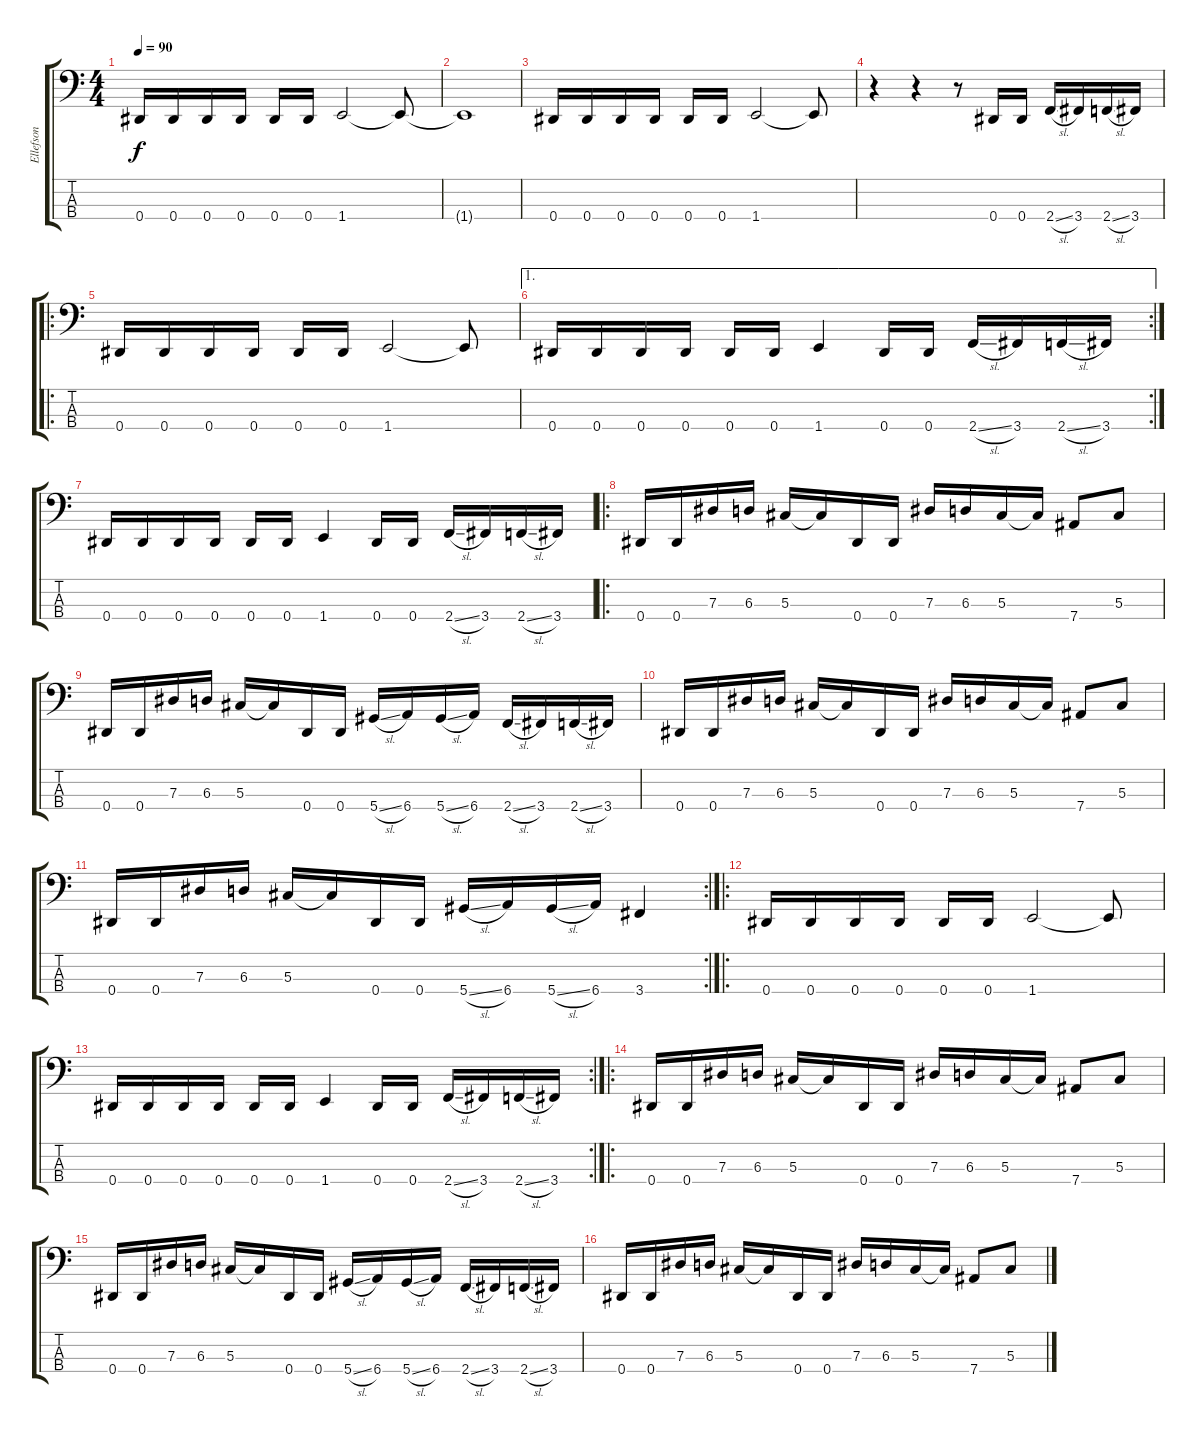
\track ("Ellefson" "Ellefson") {instrument electricbasspick}
\staff {score tabs}
\tuning (Gb2 Db2 Ab1 Eb1) {hide}
\ts (4 4)
\tempo 90
\clef f4
\ks c
0.4.16{dy f instrument electricbasspick} 0.4.16 0.4.16 0.4.16 0.4.16 0.4.16 1.4.2 1.4{t}.8 |
1.4{t}.1 |
0.4.16 0.4.16 0.4.16 0.4.16 0.4.16 0.4.16 1.4.2 1.4{t}.8 |
r.4 r.4 r.8 0.4.16 0.4.16 2.4{sl}.16 3.4.16 2.4{sl}.16 3.4.16 |
\ro
0.4.16 0.4.16 0.4.16 0.4.16 0.4.16 0.4.16 1.4.2 1.4{t}.8 |
\ae 1
\rc 2
0.4.16 0.4.16 0.4.16 0.4.16 0.4.16 0.4.16 1.4.4 0.4.16 0.4.16 2.4{sl}.16 3.4.16 2.4{sl}.16 3.4.16 |
0.4.16 0.4.16 0.4.16 0.4.16 0.4.16 0.4.16 1.4.4 0.4.16 0.4.16 2.4{sl}.16 3.4.16 2.4{sl}.16 3.4.16 |
\ro
0.4.16 0.4.16 7.3.16 6.3.16 5.3.16 5.3{t}.16 0.4.16 0.4.16 7.3.16 6.3.16 5.3.16 5.3{t}.16 7.4.8 5.3.8 |
0.4.16 0.4.16 7.3.16 6.3.16 5.3.16 5.3{t}.16 0.4.16 0.4.16 5.4{sl}.16 6.4.16 5.4{sl}.16 6.4.16 2.4{sl}.16 3.4.16 2.4{sl}.16 3.4.16 |
0.4.16 0.4.16 7.3.16 6.3.16 5.3.16 5.3{t}.16 0.4.16 0.4.16 7.3.16 6.3.16 5.3.16 5.3{t}.16 7.4.8 5.3.8 |
\rc 2
0.4.16 0.4.16 7.3.16 6.3.16 5.3.16 5.3{t}.16 0.4.16 0.4.16 5.4{sl}.16 6.4.16 5.4{sl}.16 6.4.16 3.4.4 |
\ro
0.4.16 0.4.16 0.4.16 0.4.16 0.4.16 0.4.16 1.4.2 1.4{t}.8 |
\rc 2
0.4.16 0.4.16 0.4.16 0.4.16 0.4.16 0.4.16 1.4.4 0.4.16 0.4.16 2.4{sl}.16 3.4.16 2.4{sl}.16 3.4.16 |
\ro
0.4.16 0.4.16 7.3.16 6.3.16 5.3.16 5.3{t}.16 0.4.16 0.4.16 7.3.16 6.3.16 5.3.16 5.3{t}.16 7.4.8 5.3.8 |
0.4.16 0.4.16 7.3.16 6.3.16 5.3.16 5.3{t}.16 0.4.16 0.4.16 5.4{sl}.16 6.4.16 5.4{sl}.16 6.4.16 2.4{sl}.16 3.4.16 2.4{sl}.16 3.4.16 |
0.4.16 0.4.16 7.3.16 6.3.16 5.3.16 5.3{t}.16 0.4.16 0.4.16 7.3.16 6.3.16 5.3.16 5.3{t}.16 7.4.8 5.3.8
